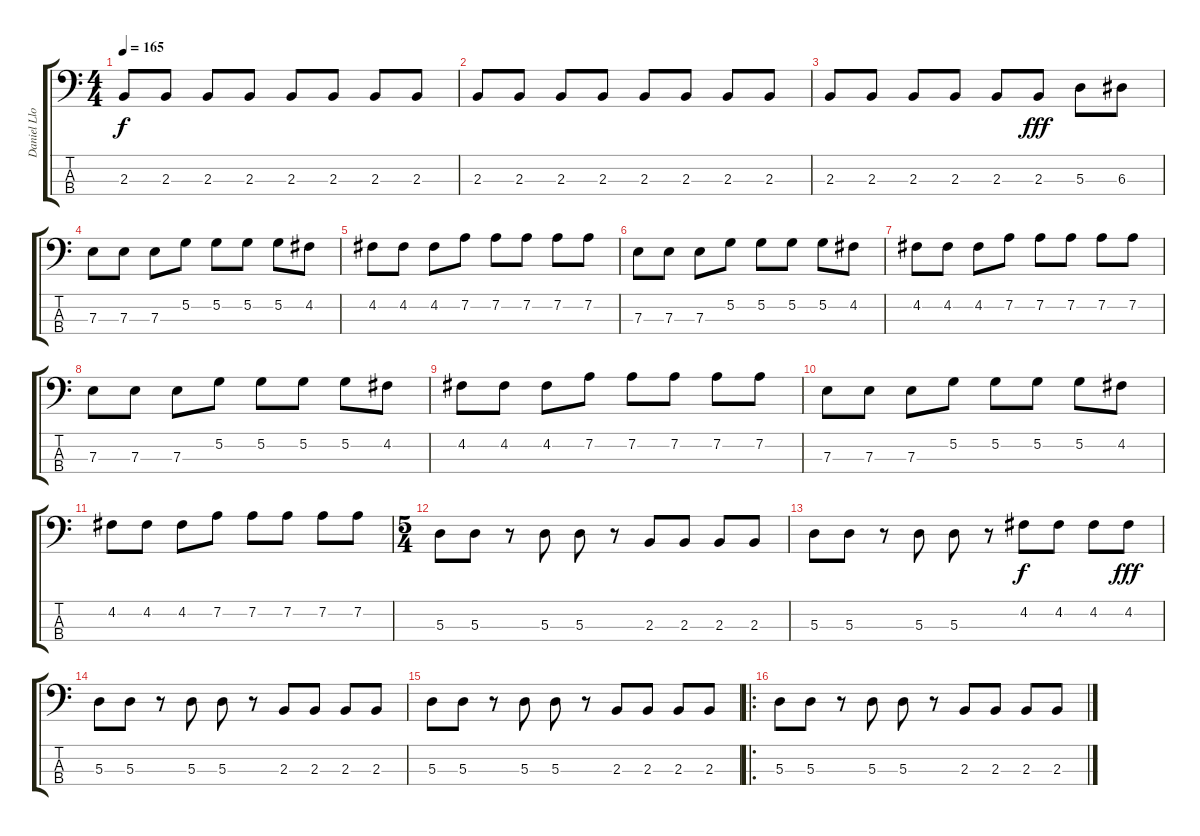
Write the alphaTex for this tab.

\track ("Daniel Llorca (bass)" "Daniel Llo") {instrument electricbassfinger}
\staff {score tabs}
\tuning (G2 D2 A1 E1) {hide}
\ts (4 4)
\tempo 165
\clef f4
\ks c
2.3.8{dy f} 2.3.8 2.3.8 2.3.8 2.3.8 2.3.8 2.3.8 2.3.8 |
2.3.8 2.3.8 2.3.8 2.3.8 2.3.8 2.3.8 2.3.8 2.3.8 |
2.3.8 2.3.8 2.3.8 2.3.8 2.3.8 2.3.8{dy fff} 5.3.8 6.3.8 |
7.3.8 7.3.8 7.3.8 5.2.8 5.2.8 5.2.8 5.2.8 4.2.8 |
4.2.8 4.2.8 4.2.8 7.2.8 7.2.8 7.2.8 7.2.8 7.2.8 |
7.3.8 7.3.8 7.3.8 5.2.8 5.2.8 5.2.8 5.2.8 4.2.8 |
4.2.8 4.2.8 4.2.8 7.2.8 7.2.8 7.2.8 7.2.8 7.2.8 |
7.3.8 7.3.8 7.3.8 5.2.8 5.2.8 5.2.8 5.2.8 4.2.8 |
4.2.8 4.2.8 4.2.8 7.2.8 7.2.8 7.2.8 7.2.8 7.2.8 |
7.3.8 7.3.8 7.3.8 5.2.8 5.2.8 5.2.8 5.2.8 4.2.8 |
4.2.8 4.2.8 4.2.8 7.2.8 7.2.8 7.2.8 7.2.8 7.2.8 |
\ts (5 4)
5.3.8 5.3.8 r.8 5.3.8 5.3.8 r.8 2.3.8 2.3.8 2.3.8 2.3.8 |
5.3.8 5.3.8 r.8 5.3.8 5.3.8 r.8 4.2.8{dy f} 4.2.8 4.2.8 4.2.8{dy fff} |
5.3.8 5.3.8 r.8 5.3.8 5.3.8 r.8 2.3.8 2.3.8 2.3.8 2.3.8 |
5.3.8 5.3.8 r.8 5.3.8 5.3.8 r.8 2.3.8 2.3.8 2.3.8 2.3.8 |
\ro
5.3.8 5.3.8 r.8 5.3.8 5.3.8 r.8 2.3.8 2.3.8 2.3.8 2.3.8
